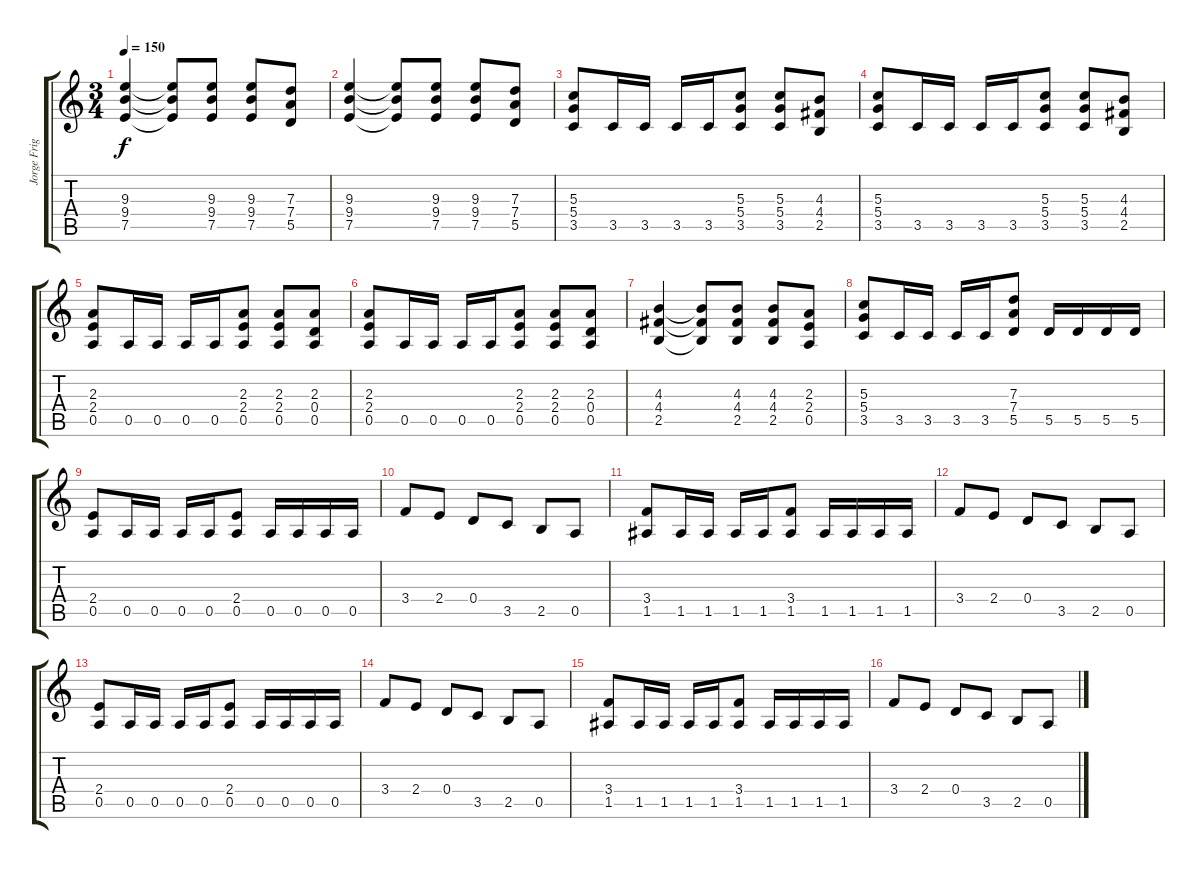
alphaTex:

\track ("Jorge Frigerio Base R" "Jorge Frig") {instrument overdrivenguitar}
\staff {score tabs}
\tuning (E4 B3 G3 D3 A2 E2) {hide}
\ts (3 4)
\tempo 150
\clef g2
\ks c
(9.3 9.4 7.5).4{dy f} (9.3{t} 9.4{t} 7.5{t}).8 (9.3 9.4 7.5).8 (9.3 9.4 7.5).8 (7.3 7.4 5.5).8 |
(9.3 9.4 7.5).4 (9.3{t} 9.4{t} 7.5{t}).8 (9.3 9.4 7.5).8 (9.3 9.4 7.5).8 (7.3 7.4 5.5).8 |
(5.3 5.4 3.5).8 3.5.16 3.5.16 3.5.16 3.5.16 (5.3 5.4 3.5).8 (5.3 5.4 3.5).8 (4.3 4.4 2.5).8 |
(5.3 5.4 3.5).8 3.5.16 3.5.16 3.5.16 3.5.16 (5.3 5.4 3.5).8 (5.3 5.4 3.5).8 (4.3 4.4 2.5).8 |
(2.3 2.4 0.5).8 0.5.16 0.5.16 0.5.16 0.5.16 (2.3 2.4 0.5).8 (2.3 2.4 0.5).8 (2.3 0.4 0.5).8 |
(2.3 2.4 0.5).8 0.5.16 0.5.16 0.5.16 0.5.16 (2.3 2.4 0.5).8 (2.3 2.4 0.5).8 (2.3 0.4 0.5).8 |
(4.3 4.4 2.5).4 (4.3{t} 4.4{t} 2.5{t}).8 (4.3 4.4 2.5).8 (4.3 4.4 2.5).8 (2.3 2.4 0.5).8 |
(5.3 5.4 3.5).8 3.5.16 3.5.16 3.5.16 3.5.16 (7.3 7.4 5.5).8 5.5.16 5.5.16 5.5.16 5.5.16 |
(2.4 0.5).8 0.5.16 0.5.16 0.5.16 0.5.16 (2.4 0.5).8 0.5.16 0.5.16 0.5.16 0.5.16 |
3.4.8 2.4.8 0.4.8 3.5.8 2.5.8 0.5.8 |
(3.4 1.5).8 1.5.16 1.5.16 1.5.16 1.5.16 (3.4 1.5).8 1.5.16 1.5.16 1.5.16 1.5.16 |
3.4.8 2.4.8 0.4.8 3.5.8 2.5.8 0.5.8 |
(2.4 0.5).8 0.5.16 0.5.16 0.5.16 0.5.16 (2.4 0.5).8 0.5.16 0.5.16 0.5.16 0.5.16 |
3.4.8 2.4.8 0.4.8 3.5.8 2.5.8 0.5.8 |
(3.4 1.5).8 1.5.16 1.5.16 1.5.16 1.5.16 (3.4 1.5).8 1.5.16 1.5.16 1.5.16 1.5.16 |
3.4.8 2.4.8 0.4.8 3.5.8 2.5.8 0.5.8
